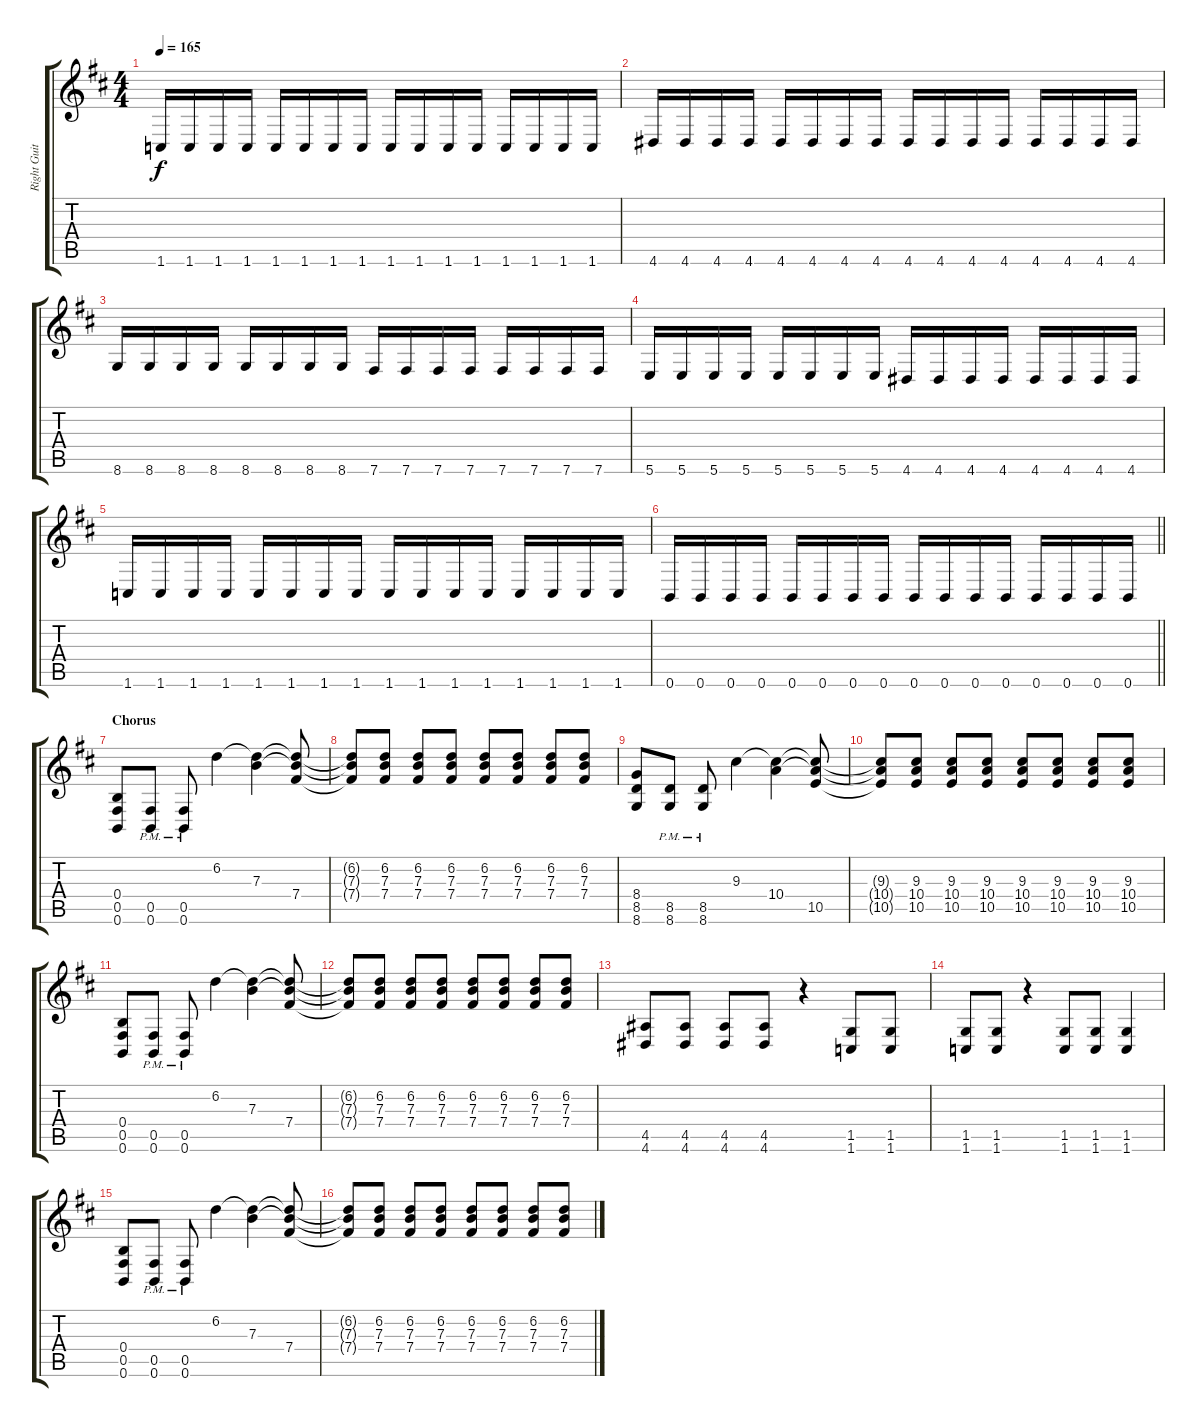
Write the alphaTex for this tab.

\track ("Right Guitar" "Right Guit") {instrument distortionguitar}
\staff {score tabs}
\tuning (Db4 Ab3 E3 B2 Gb2 B1) {hide}
\ts (4 4)
\tempo 165
\clef g2
\ks d
1.6.16{dy f} 1.6.16 1.6.16 1.6.16 1.6.16 1.6.16 1.6.16 1.6.16 1.6.16 1.6.16 1.6.16 1.6.16 1.6.16 1.6.16 1.6.16 1.6.16 |
4.6.16 4.6.16 4.6.16 4.6.16 4.6.16 4.6.16 4.6.16 4.6.16 4.6.16 4.6.16 4.6.16 4.6.16 4.6.16 4.6.16 4.6.16 4.6.16 |
8.6.16 8.6.16 8.6.16 8.6.16 8.6.16 8.6.16 8.6.16 8.6.16 7.6.16 7.6.16 7.6.16 7.6.16 7.6.16 7.6.16 7.6.16 7.6.16 |
5.6.16 5.6.16 5.6.16 5.6.16 5.6.16 5.6.16 5.6.16 5.6.16 4.6.16 4.6.16 4.6.16 4.6.16 4.6.16 4.6.16 4.6.16 4.6.16 |
1.6.16 1.6.16 1.6.16 1.6.16 1.6.16 1.6.16 1.6.16 1.6.16 1.6.16 1.6.16 1.6.16 1.6.16 1.6.16 1.6.16 1.6.16 1.6.16 |
\barLineRight lightlight
0.6.16 0.6.16 0.6.16 0.6.16 0.6.16 0.6.16 0.6.16 0.6.16 0.6.16 0.6.16 0.6.16 0.6.16 0.6.16 0.6.16 0.6.16 0.6.16 |
\section ("" "Chorus")
(0.4 0.5 0.6).8 (0.5{pm} 0.6{pm}).8 (0.5{pm} 0.6{pm}).8 6.2.4 (6.2{t} 7.3).4 (6.2{t} 7.3{t} 7.4).8 |
(6.2{t} 7.3{t} 7.4{t}).8 (6.2 7.3 7.4).8 (6.2 7.3 7.4).8 (6.2 7.3 7.4).8 (6.2 7.3 7.4).8 (6.2 7.3 7.4).8 (6.2 7.3 7.4).8 (6.2 7.3 7.4).8 |
(8.4 8.5 8.6).8 (8.5{pm} 8.6{pm}).8 (8.5{pm} 8.6{pm}).8 9.3.4 (9.3{t} 10.4).4 (9.3{t} 10.4{t} 10.5).8 |
(9.3{t} 10.4{t} 10.5{t}).8 (9.3 10.4 10.5).8 (9.3 10.4 10.5).8 (9.3 10.4 10.5).8 (9.3 10.4 10.5).8 (9.3 10.4 10.5).8 (9.3 10.4 10.5).8 (9.3 10.4 10.5).8 |
(0.4 0.5 0.6).8 (0.5{pm} 0.6{pm}).8 (0.5{pm} 0.6{pm}).8 6.2.4 (6.2{t} 7.3).4 (6.2{t} 7.3{t} 7.4).8 |
(6.2{t} 7.3{t} 7.4{t}).8 (6.2 7.3 7.4).8 (6.2 7.3 7.4).8 (6.2 7.3 7.4).8 (6.2 7.3 7.4).8 (6.2 7.3 7.4).8 (6.2 7.3 7.4).8 (6.2 7.3 7.4).8 |
(4.5 4.6).8 (4.5 4.6).8 (4.5 4.6).8 (4.5 4.6).8 r.4 (1.5 1.6).8 (1.5 1.6).8 |
(1.5 1.6).8 (1.5 1.6).8 r.4 (1.5 1.6).8 (1.5 1.6).8 (1.5 1.6).4 |
(0.4 0.5 0.6).8 (0.5{pm} 0.6{pm}).8 (0.5{pm} 0.6{pm}).8 6.2.4 (6.2{t} 7.3).4 (6.2{t} 7.3{t} 7.4).8 |
(6.2{t} 7.3{t} 7.4{t}).8 (6.2 7.3 7.4).8 (6.2 7.3 7.4).8 (6.2 7.3 7.4).8 (6.2 7.3 7.4).8 (6.2 7.3 7.4).8 (6.2 7.3 7.4).8 (6.2 7.3 7.4).8
